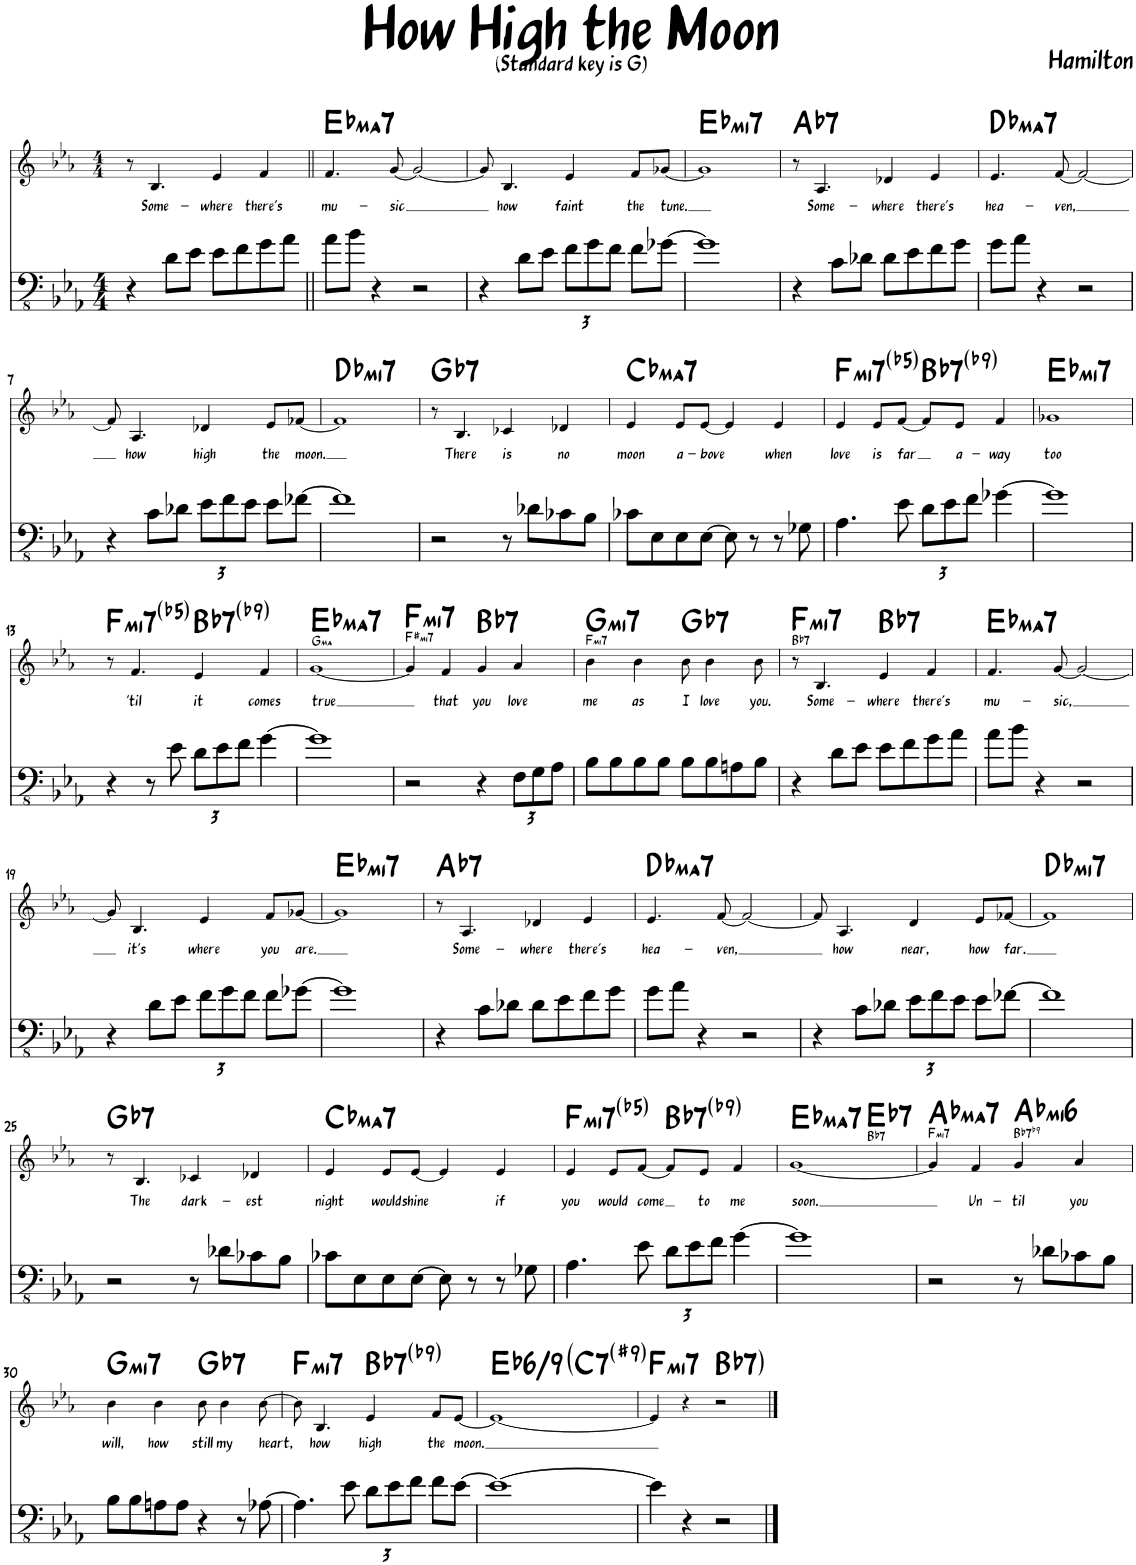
**kern	**kern	**text	**harte
*part2	*part1	*part1	*part1
*staff2	*staff1	*staff1	*
*I"Acoustic Bass	*I"Piano	*	*
*I'Ac b	*I'Pno	*	*
*	*stria5	*	*
*clefFv4	*clefG2	*	*
*k[b-e-a-]	*k[b-e-a-]	*	*
*M4/4	*M4/4	*	*
=1	=1	=1	=1
4r	8r	.	.
!	!	!LO:LY:b	!
.	4.B-/	Some-	.
8D\L	.	.	.
8E-\J	.	.	.
!	!	!LO:LY:b	!
8E-\L	4e-/	-where	.
8F\	.	.	.
!	!	!LO:LY:b	!
8G\	4f/	there's	.
8A-\J	.	.	.
=2||	=2||	=2||	=2||
!	!	!LO:LY:b	!LO:H:kt=ma7
8A-\L	4.f/	mu-	Eb:maj7
8B-\J	.	.	.
4r	.	.	.
!	!	!LO:LY:b	!
.	[8g/	-sic	.
2r	2g/_	.	.
=3	=3	=3	=3
4r	8g/]	.	.
!	!	!LO:LY:b	!
.	4.B-/	how	.
8D\L	.	.	.
8E-\J	.	.	.
*Xbrackettup	*	*	*
!	!	!LO:LY:b	!
12F\L	4e-/	faint	.
12G\	.	.	.
12F\J	.	.	.
!	!	!LO:LY:b	!
8F\L	8f/L	the	.
!	!	!LO:LY:b	!
[8G-X\J	[8g-X/J	tune.	.
=4	=4	=4	=4
!	!	!	!LO:H:kt=mi7
1G-]	1g-]	.	Eb:min7
=5	=5	=5	=5
!	!	!	!LO:H:kt=7
4r	8r	.	Ab:7
!	!	!LO:LY:b	!
.	4.A-/	Some-	.
8C\L	.	.	.
8D-X\J	.	.	.
!	!	!LO:LY:b	!
8D-\L	4d-X/	-where	.
8E-\	.	.	.
!	!	!LO:LY:b	!
8F\	4e-/	there's	.
8G\J	.	.	.
=6	=6	=6	=6
!	!	!LO:LY:b	!LO:H:kt=ma7
8G\L	4.e-/	hea-	Db:maj7
8A-\J	.	.	.
4r	.	.	.
!	!	!LO:LY:b	!
.	[8f/	-ven,	.
2r	2f/_	.	.
!!LO:LB:g=z
=7	=7	=7	=7
4r	8f/]	.	.
!	!	!LO:LY:b	!
.	4.A-/	how	.
8C\L	.	.	.
8D-X\J	.	.	.
!	!	!LO:LY:b	!
12E-\L	4d-X/	high	.
12F\	.	.	.
12E-\J	.	.	.
!	!	!LO:LY:b	!
8E-\L	8e-/L	the	.
!	!	!LO:LY:b	!
[8F-X\J	[8f-X/J	moon.	.
=8	=8	=8	=8
!	!	!	!LO:H:kt=mi7
1F-]	1f-]	.	Db:min7
=9	=9	=9	=9
!	!	!	!LO:H:kt=7
2r	8r	.	Gb:7
!	!	!LO:LY:b	!
.	4.B-/	There	.
!	!	!LO:LY:b	!
8r	4c-X/	is	.
8D-X\L	.	.	.
!	!	!LO:LY:b	!
8C-X\	4d-X/	no	.
8BB-\J	.	.	.
=10	=10	=10	=10
!	!	!LO:LY:b	!LO:H:kt=ma7
8C-X\L	4e-/	moon	Cb:maj7
8EE-\	.	.	.
!	!	!LO:LY:b	!
8EE-\	8e-/L	a-	.
!	!	!LO:LY:b	!
[8EE-\J	[8e-/J	-bove	.
8EE-\]	4e-/]	.	.
8r	.	.	.
!	!	!LO:LY:b	!
8r	4e-/	when	.
8GG-X\	.	.	.
=11	=11	=11	=11
!	!	!LO:LY:b	!LO:H:kt=mi7(b5)
4.AA-\	4e-/	love	F:hdim7
!	!	!LO:LY:b	!
.	8e-/L	is	.
!	!	!LO:LY:b	!
8E-\	[8f/J	far	.
!	!	!	!LO:H:kt=7
12D\L	8f/L]	.	Bb:7(b9)
12E-\	.	.	.
!	!	!LO:LY:b	!
.	8e-/J	a-	.
12F\J	.	.	.
!	!	!LO:LY:b	!
[4G-X\	4f/	-way	.
=12	=12	=12	=12
!	!	!LO:LY:b	!LO:H:kt=mi7
1G-]	1g-X	too	Eb:min7
!!LO:LB:g=z
=13	=13	=13	=13
!	!	!	!LO:H:kt=mi7(b5)
4r	8r	.	F:hdim7
!	!	!LO:LY:b	!
.	4.f/	'til	.
8r	.	.	.
8E-\	.	.	.
!	!	!LO:LY:b	!LO:H:kt=7
12D\L	4e-/	it	Bb:7(b9)
12E-\	.	.	.
12F\J	.	.	.
!	!	!LO:LY:b	!
[4G\	4f/	comes	.
=14	=14	=14	=14
!	!	!LO:LY:b	!LO:H:n=1:kt=ma
!	!	!	!LO:H:n=2:kt=ma7
1G]	[1g	true	G:maj Eb:maj7
=15	=15	=15	=15
!	!	!	!LO:H:n=1:kt=mi7
!	!	!	!LO:H:n=2:kt=mi7
2r	4g/]	.	F#:min7 F:min7
!	!	!LO:LY:b	!
.	4f/	that	.
!	!	!LO:LY:b	!LO:H:kt=7
4r	4g/	you	Bb:7
!	!	!LO:LY:b	!
12FF\L	4a-/	love	.
12GG\	.	.	.
12AA-\J	.	.	.
=16	=16	=16	=16
!	!	!LO:LY:b	!LO:H:n=1:kt=mi7
!	!	!	!LO:H:n=2:kt=mi7
8BB-\L	4b-\	me	F:min7 G:min7
8BB-\	.	.	.
!	!	!LO:LY:b	!
8BB-\	4b-\	as	.
8BB-\J	.	.	.
!	!	!LO:LY:b	!LO:H:kt=7
8BB-\L	8b-\	I	Gb:7
!	!	!LO:LY:b	!
8BB-\	4b-\	love	.
8AAn\	.	.	.
!	!	!LO:LY:b	!
8BB-\J	8b-\	you.	.
=17	=17	=17	=17
!	!	!	!LO:H:n=1:kt=7
!	!	!	!LO:H:n=2:kt=mi7
4r	8r	.	Bb:7 F:min7
!	!	!LO:LY:b	!
.	4.B-/	Some-	.
8D\L	.	.	.
8E-\J	.	.	.
!	!	!LO:LY:b	!LO:H:kt=7
8E-\L	4e-/	-where	Bb:7
8F\	.	.	.
!	!	!LO:LY:b	!
8G\	4f/	there's	.
8A-\J	.	.	.
=18	=18	=18	=18
!	!	!LO:LY:b	!LO:H:kt=ma7
8A-\L	4.f/	mu-	Eb:maj7
8B-\J	.	.	.
4r	.	.	.
!	!	!LO:LY:b	!
.	[8g/	-sic,	.
2r	2g/_	.	.
!!LO:LB:g=z
=19	=19	=19	=19
4r	8g/]	.	.
!	!	!LO:LY:b	!
.	4.B-/	it's	.
8D\L	.	.	.
8E-\J	.	.	.
!	!	!LO:LY:b	!
12F\L	4e-/	where	.
12G\	.	.	.
12F\J	.	.	.
!	!	!LO:LY:b	!
8F\L	8f/L	you	.
!	!	!LO:LY:b	!
[8G-X\J	[8g-X/J	are.	.
=20	=20	=20	=20
!	!	!	!LO:H:kt=mi7
1G-]	1g-]	.	Eb:min7
=21	=21	=21	=21
!	!	!	!LO:H:kt=7
4r	8r	.	Ab:7
!	!	!LO:LY:b	!
.	4.A-/	Some-	.
8C\L	.	.	.
8D-X\J	.	.	.
!	!	!LO:LY:b	!
8D-\L	4d-X/	-where	.
8E-\	.	.	.
!	!	!LO:LY:b	!
8F\	4e-/	there's	.
8G\J	.	.	.
=22	=22	=22	=22
!	!	!LO:LY:b	!LO:H:kt=ma7
8G\L	4.e-/	hea-	Db:maj7
8A-\J	.	.	.
4r	.	.	.
!	!	!LO:LY:b	!
.	[8f/	-ven,	.
2r	2f/_	.	.
=23	=23	=23	=23
4r	8f/]	.	.
!	!	!LO:LY:b	!
.	4.A-/	how	.
8C\L	.	.	.
8D-X\J	.	.	.
!	!	!LO:LY:b	!
12E-\L	4d/	near,	.
12F\	.	.	.
12E-\J	.	.	.
!	!	!LO:LY:b	!
8E-\L	8e-/L	how	.
!	!	!LO:LY:b	!
[8F-X\J	[8f-X/J	far.	.
=24	=24	=24	=24
!	!	!	!LO:H:kt=mi7
1F-]	1f-]	.	Db:min7
!!LO:LB:g=z
=25	=25	=25	=25
!	!	!	!LO:H:kt=7
2r	8r	.	Gb:7
!	!	!LO:LY:b	!
.	4.B-/	The	.
!	!	!LO:LY:b	!
8r	4c-X/	dark-	.
8D-X\L	.	.	.
!	!	!LO:LY:b	!
8C-X\	4d-X/	-est	.
8BB-\J	.	.	.
=26	=26	=26	=26
!	!	!LO:LY:b	!LO:H:kt=ma7
8C-X\L	4e-/	night	Cb:maj7
8EE-\	.	.	.
!	!	!LO:LY:b	!
8EE-\	8e-/L	would	.
!	!	!LO:LY:b	!
[8EE-\J	[8e-/J	shine	.
8EE-\]	4e-/]	.	.
8r	.	.	.
!	!	!LO:LY:b	!
8r	4e-/	if	.
8GG-X\	.	.	.
=27	=27	=27	=27
!	!	!LO:LY:b	!LO:H:kt=mi7(b5)
4.AA-\	4e-/	you	F:hdim7
!	!	!LO:LY:b	!
.	8e-/L	would	.
!	!	!LO:LY:b	!
8E-\	[8f/J	come	.
!	!	!	!LO:H:kt=7
12D\L	8f/L]	.	Bb:7(b9)
12E-\	.	.	.
!	!	!LO:LY:b	!
.	8e-/J	to	.
12F\J	.	.	.
!	!	!LO:LY:b	!
[4G\	4f/	me	.
=28	=28	=28	=28
!	!	!LO:LY:b	!LO:H:kt=ma7
*	*^	*	*
1G]	[1g	2ryy	soon.	Eb:maj7
!	!	!	!	!LO:H:n=1:kt=7
!	!	!	!	!LO:H:n=2:kt=7
.	.	2ryy	.	Bb:7 Eb:7
=29	=29	=29	=29	=29
!	!	!	!	!LO:H:n=1:kt=mi7
!	!	!	!	!LO:H:n=2:kt=ma7
*	*v	*v	*	*
2r	4g/]	.	F:min7 Ab:maj7
!	!	!LO:LY:b	!
.	4f/	Un-	.
!	!	!LO:LY:b	!LO:H:n=1:kt=7
!	!	!	!LO:H:n=2:kt=mi6
8r	4g/	-til	Bb:7(b9) Ab:min6
8D-X\L	.	.	.
!	!	!LO:LY:b	!
8C-X\	4a-/	you	.
8BB-\J	.	.	.
!!LO:LB:g=z
=30	=30	=30	=30
!	!	!LO:LY:b	!LO:H:kt=mi7
8BB-\L	4b-\	will,	G:min7
8BB-\	.	.	.
!	!	!LO:LY:b	!
8AAn\	4b-\	how	.
8AA\J	.	.	.
!	!	!LO:LY:b	!LO:H:kt=7
4r	8b-\	still	Gb:7
!	!	!LO:LY:b	!
.	4b-\	my	.
8r	.	.	.
!	!	!LO:LY:b	!
[8AA-X\	[8b-\	heart,	.
=31	=31	=31	=31
!	!	!	!LO:H:kt=mi7
4.AA-\]	8b-\]	.	F:min7
!	!	!LO:LY:b	!
.	4.B-/	how	.
8E-\	.	.	.
!	!	!LO:LY:b	!LO:H:kt=7
12D\L	4e-/	high	Bb:7(b9)
12E-\	.	.	.
12F\J	.	.	.
!	!	!LO:LY:b	!
8F\L	8f/L	the	.
!	!	!LO:LY:b	!
[8E-\J	[8e-/J	moon.	.
=32	=32	=32	=32
!	!	!	!LO:H:kt=/6
*	*^	*	*
1E-_	1e-_	2ryy	.	Eb:maj6(9)
!	!	!	!	!LO:H:kt=7
.	.	2ryy	.	C:7(#9)
=33	=33	=33	=33	=33
!	!	!	!	!LO:H:kt=mi7
*	*v	*v	*	*
4E-\]	4e-/]	.	F:min7
4r	4r	.	.
!	!	!	!LO:H:kt=7
2r	2r	.	Bb:7
==	==	==	==
*-	*-	*-	*-
